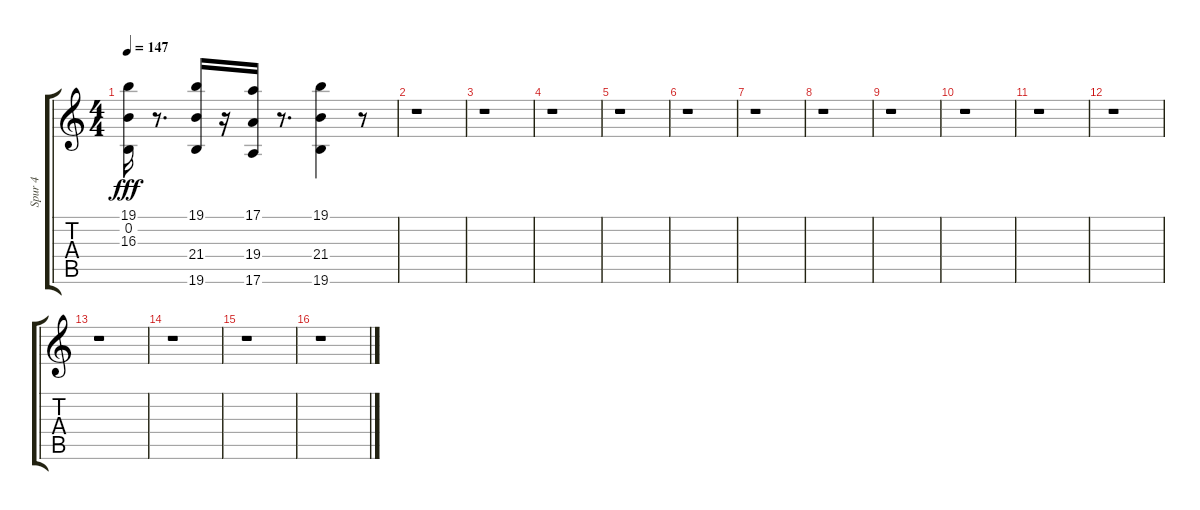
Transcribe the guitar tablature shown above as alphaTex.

\track ("Spur 4" "Spur 4") {instrument lead2sawtooth}
\staff {score tabs}
\tuning (E4 B3 G3 D3 A2 E2) {hide}
\ts (4 4)
\tempo 147
\clef g2
\ks c
(19.1 0.2 16.3).16{dy fff} r.8{d} (19.1 21.4 19.6).16 r.16 (17.1 19.4 17.6).16 r.8{d} (19.1 21.4 19.6).4 r.8 |
r.1 |
r.1 |
r.1 |
r.1 |
r.1 |
r.1 |
r.1 |
r.1 |
r.1 |
r.1 |
r.1 |
r.1 |
r.1 |
r.1 |
r.1
